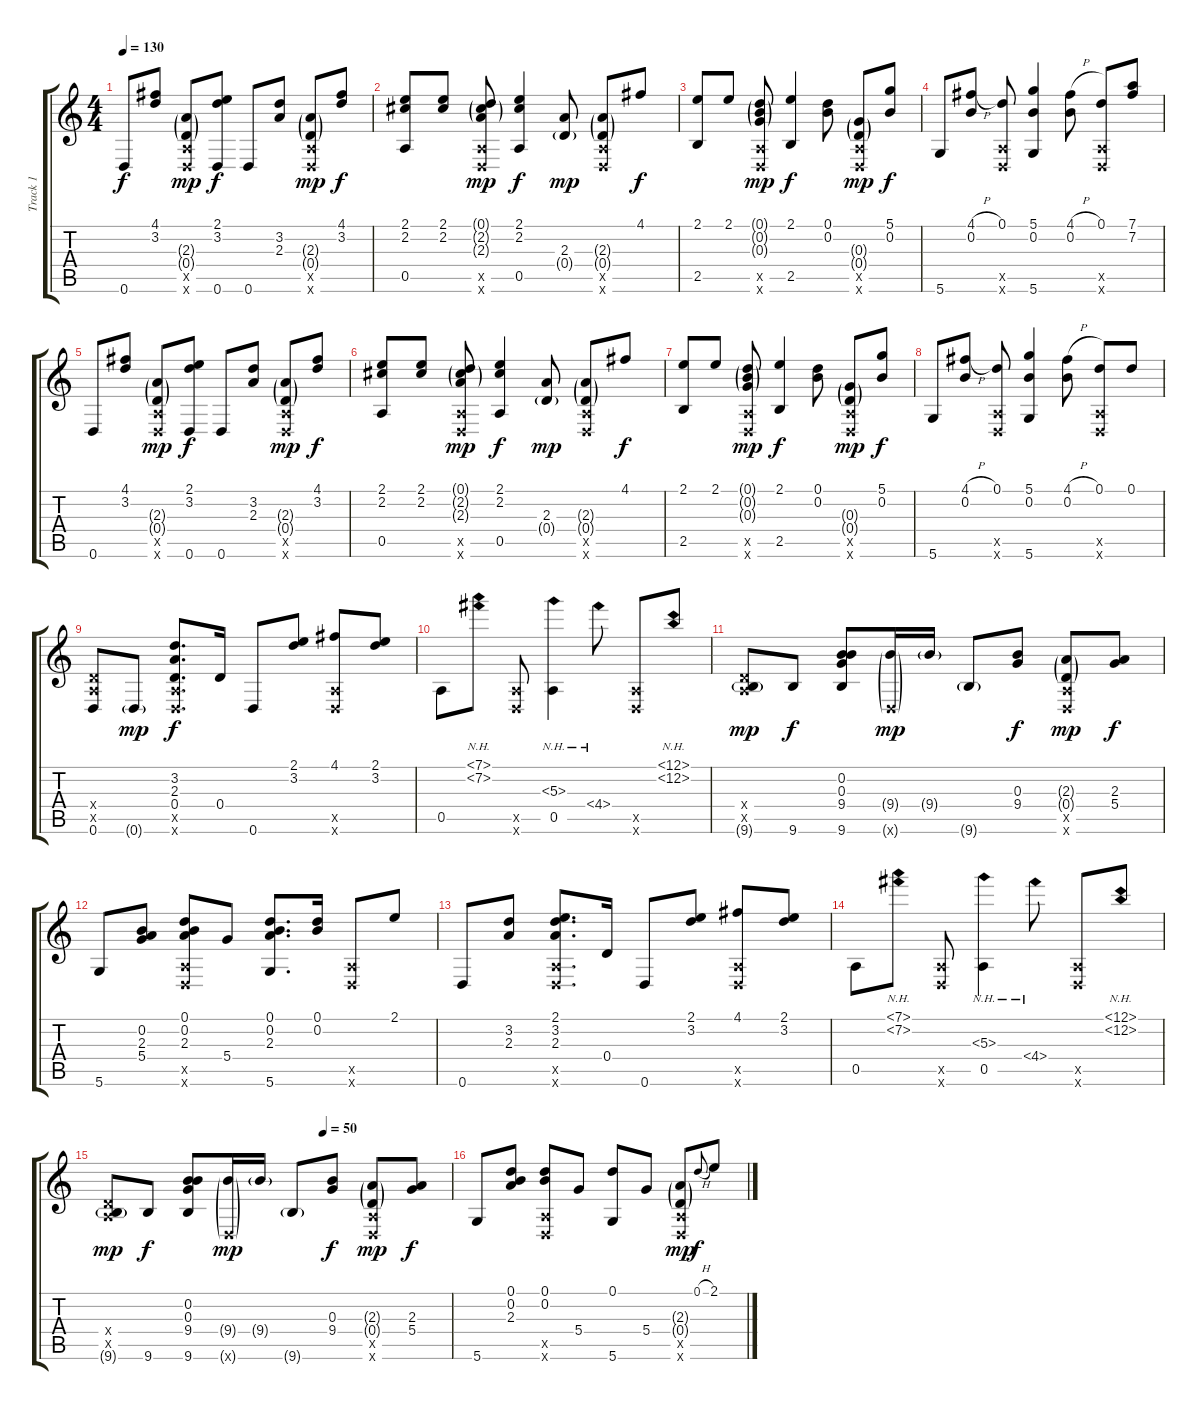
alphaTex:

\track ("Track 1" "Track 1") {instrument acousticguitarsteel}
\staff {score tabs}
\tuning (D4 B3 G3 D3 A2 D2) {hide}
\ts (4 4)
\tempo 130
\clef g2
\ks c
0.6.8{dy f} (4.1 3.2).8 (2.3{g} 0.4{g} 0.5{x} 0.6{x}).8{dy mp} (2.1 3.2 0.6).8{dy f} 0.6.8 (3.2 2.3).8 (2.3{g} 0.4{g} 0.5{x} 0.6{x}).8{dy mp} (4.1 3.2).8{dy f} |
(2.1 2.2 0.5).8 (2.1 2.2).8 (0.1{g} 2.2{g} 2.3{g} 0.5{x} 0.6{x}).8{dy mp} (2.1 2.2 0.5).4{dy f} (2.3 0.4{g}).8{dy mp} (2.3{g} 0.4{g} 0.5{x} 0.6{x}).8 4.1.8{dy f} |
(2.1 2.5).8 2.1.8 (0.1{g} 0.2{g} 0.3{g} 0.5{x} 0.6{x}).8{dy mp} (2.1 2.5).4{dy f} (0.1 0.2).8 (0.3{g} 0.4{g} 0.5{x} 0.6{x}).8{dy mp} (5.1 0.2).8{dy f} |
5.6.8 (4.1{h} 0.2).8 (0.1 0.5{x} 0.6{x}).8 (5.1 0.2 5.6).4 (4.1{h} 0.2).8 (0.1 0.5{x} 0.6{x}).8 (7.1 7.2).8 |
0.6.8 (4.1 3.2).8 (2.3{g} 0.4{g} 0.5{x} 0.6{x}).8{dy mp} (2.1 3.2 0.6).8{dy f} 0.6.8 (3.2 2.3).8 (2.3{g} 0.4{g} 0.5{x} 0.6{x}).8{dy mp} (4.1 3.2).8{dy f} |
(2.1 2.2 0.5).8 (2.1 2.2).8 (0.1{g} 2.2{g} 2.3{g} 0.5{x} 0.6{x}).8{dy mp} (2.1 2.2 0.5).4{dy f} (2.3 0.4{g}).8{dy mp} (2.3{g} 0.4{g} 0.5{x} 0.6{x}).8 4.1.8{dy f} |
(2.1 2.5).8 2.1.8 (0.1{g} 0.2{g} 0.3{g} 0.5{x} 0.6{x}).8{dy mp} (2.1 2.5).4{dy f} (0.1 0.2).8 (0.3{g} 0.4{g} 0.5{x} 0.6{x}).8{dy mp} (5.1 0.2).8{dy f} |
5.6.8 (4.1{h} 0.2).8 (0.1 0.5{x} 0.6{x}).8 (5.1 0.2 5.6).4 (4.1{h} 0.2).8 (0.1 0.5{x} 0.6{x}).8 0.1.8 |
(0.4{x} 0.5{x} 0.6).8 0.6{g}.8{dy mp} (3.2 2.3 0.4 0.5{x} 0.6{x}).8{d dy f} 0.4.16 0.6.8 (2.1 3.2).8 (4.1 0.5{x} 0.6{x}).8 (2.1 3.2).8 |
0.5.8 (7.1{nh} 7.2{nh}).8 (0.5{x} 0.6{x}).8 (5.3{nh} 0.5).4 4.4{nh}.8 (0.5{x} 0.6{x}).8 (12.1{nh} 12.2{nh}).8 |
(0.4{x} 0.5{x} 9.6{g}).8{dy mp} 9.6.8{dy f} (0.2 0.3 9.4 9.6).8 (9.4{g} 0.6{g x}).16{dy mp} 9.4{g}.16 9.6{g}.8 (0.3 9.4).8{dy f} (2.3{g} 0.4{g} 0.5{x} 0.6{x}).8{dy mp} (2.3 5.4).8{dy f} |
5.6.8 (0.2 2.3 5.4).8 (0.1 0.2 2.3 0.5{x} 0.6{x}).8 5.4.8 (0.1 0.2 2.3 5.6).8{d} (0.1 0.2).16 (0.5{x} 0.6{x}).8 2.1.8 |
0.6.8 (3.2 2.3).8 (2.1 3.2 2.3 0.5{x} 0.6{x}).8{d} 0.4.16 0.6.8 (2.1 3.2).8 (4.1 0.5{x} 0.6{x}).8 (2.1 3.2).8 |
0.5.8 (7.1{nh} 7.2{nh}).8 (0.5{x} 0.6{x}).8 (5.3{nh} 0.5).4 4.4{nh}.8 (0.5{x} 0.6{x}).8 (12.1{nh} 12.2{nh}).8 |
\tempo (50 0.625)
(0.4{x} 0.5{x} 9.6{g}).8{dy mp} 9.6.8{dy f} (0.2 0.3 9.4 9.6).8 (9.4{g} 0.6{g x}).16{dy mp} 9.4{g}.16 9.6{g}.8 (0.3 9.4).8{dy f} (2.3{g} 0.4{g} 0.5{x} 0.6{x}).8{dy mp} (2.3 5.4).8{dy f} |
5.6.8 (0.1 0.2 2.3).8 (0.1 0.2 0.5{x} 0.6{x}).8 5.4.8 (0.1 5.6).8 5.4.8 (2.3{g} 0.4{g} 0.5{x} 0.6{x}).8{dy mp} 0.1{h}.8{gr onbeat dy f} 2.1.8
